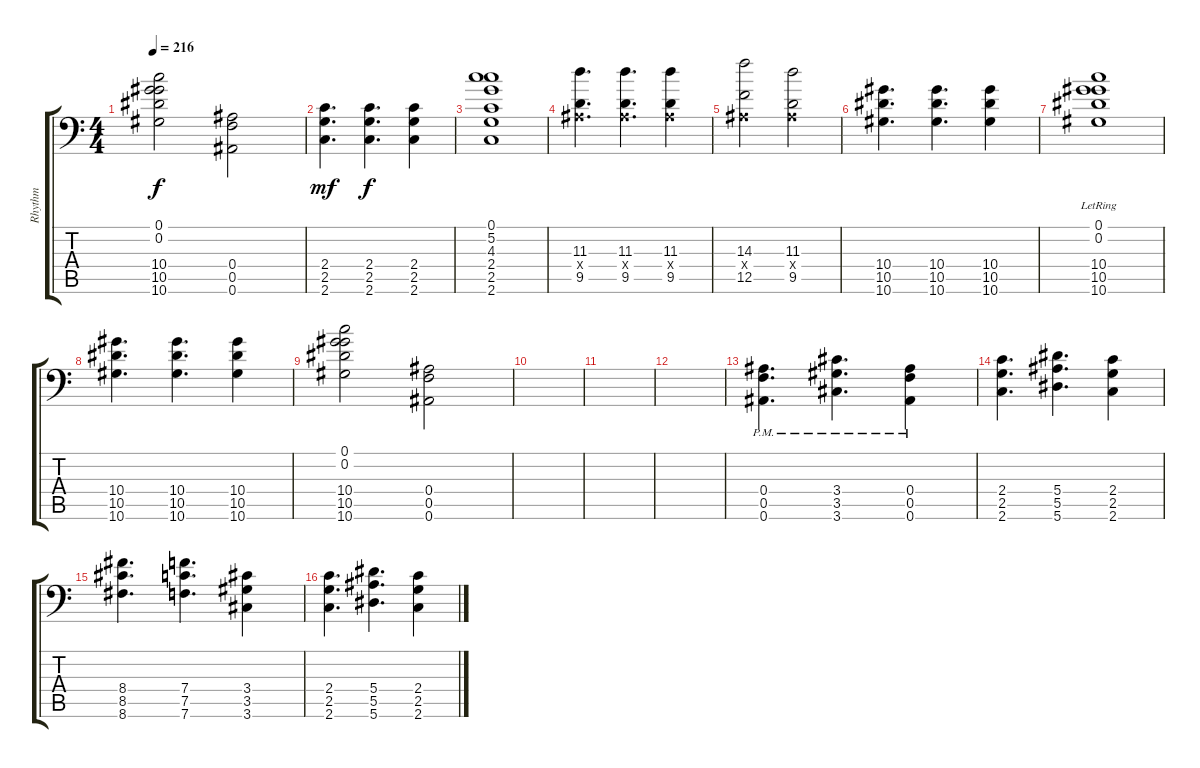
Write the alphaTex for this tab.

\track ("Rhythm" "Rhythm") {instrument distortionguitar}
\staff {score tabs}
\tuning (C4 G3 Eb3 Bb2 F2 Bb1) {hide}
\ts (4 4)
\tempo 216
\clef f4
\ks c
(0.1 0.2 10.4 10.5 10.6).2{dy f} (0.4 0.5 0.6).2 |
(2.4 2.5 2.6).4{d dy mf} (2.4 2.5 2.6).4{d dy f} (2.4 2.5 2.6).4 |
(0.1 5.2 4.3 2.4 2.5 2.6).1 |
(11.3 0.4{x} 9.5).4{d} (11.3 0.4{x} 9.5).4{d} (11.3 0.4{x} 9.5).4 |
(14.3 0.4{x} 12.5).2 (11.3 0.4{x} 9.5).2 |
(10.4 10.5 10.6).4{d} (10.4 10.5 10.6).4{d} (10.4 10.5 10.6).4 |
(0.1{lr} 0.2 10.4 10.5 10.6).1 |
(10.4 10.5 10.6).4{d} (10.4 10.5 10.6).4{d} (10.4 10.5 10.6).4 |
(0.1 0.2 10.4 10.5 10.6).2 (0.4 0.5 0.6).2 |
|
|
|
(0.4{pm} 0.5{pm} 0.6{pm}).4{d} (3.4{pm} 3.5{pm} 3.6{pm}).4{d} (0.4{pm} 0.5{pm} 0.6{pm}).4 |
(2.4 2.5 2.6).4{d} (5.4 5.5 5.6).4{d} (2.4 2.5 2.6).4 |
(8.4 8.5 8.6).4{d} (7.4 7.5 7.6).4{d} (3.4 3.5 3.6).4 |
(2.4 2.5 2.6).4{d} (5.4 5.5 5.6).4{d} (2.4 2.5 2.6).4
